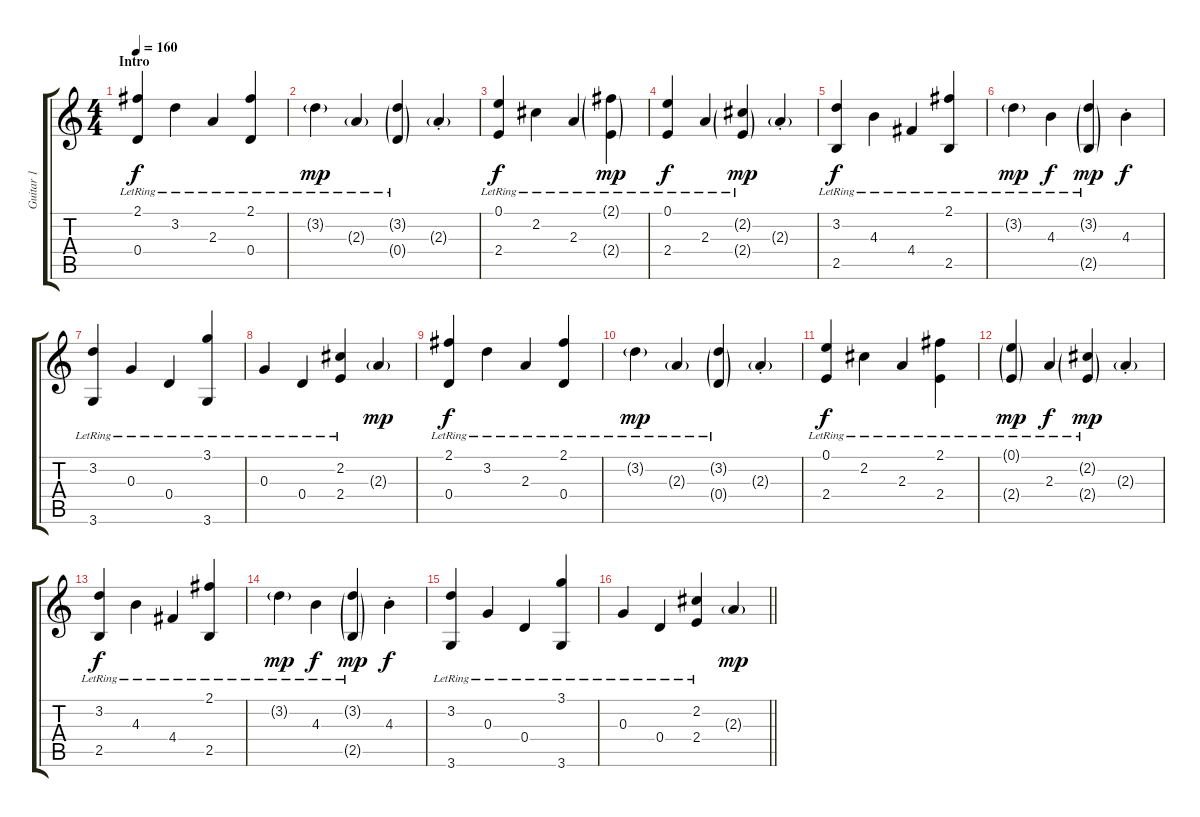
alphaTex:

\track ("Guitar 1" "Guitar 1") {instrument acousticguitarsteel}
\staff {score tabs}
\tuning (E4 B3 G3 D3 A2 E2) {hide}
\ts (4 4)
\section ("" "Intro")
\tempo 160
\clef g2
\ks c
(2.1{lr} 0.4{lr}).4{dy f instrument acousticguitarsteel} 3.2{lr}.4 2.3{lr}.4 (2.1{lr} 0.4{lr}).4 |
3.2{g lr}.4{dy mp} 2.3{g lr}.4 (3.2{g lr} 0.4{g lr}).4 2.3{g st}.4 |
(0.1{lr} 2.4{lr}).4{dy f} 2.2{lr}.4 2.3{lr}.4 (2.1{g lr} 2.4{g lr}).4{dy mp} |
(0.1{lr} 2.4{lr}).4{dy f} 2.3{lr}.4 (2.2{g lr} 2.4{g lr}).4{dy mp} 2.3{g st}.4 |
(3.2{lr} 2.5{lr}).4{dy f} 4.3{lr}.4 4.4{lr}.4 (2.1 2.5{lr}).4 |
3.2{g lr}.4{dy mp} 4.3{lr}.4{dy f} (3.2{g lr} 2.5{g lr}).4{dy mp} 4.3{st}.4{dy f} |
(3.2{lr} 3.6{lr}).4 0.3{lr}.4 0.4{lr}.4 (3.1 3.6{lr}).4 |
0.3{lr}.4 0.4{lr}.4 (2.2{lr} 2.4{lr}).4 2.3{g}.4{dy mp} |
(2.1{lr} 0.4{lr}).4{dy f} 3.2{lr}.4 2.3{lr}.4 (2.1{lr} 0.4{lr}).4 |
3.2{g lr}.4{dy mp} 2.3{g lr}.4 (3.2{g lr} 0.4{g lr}).4 2.3{g st}.4 |
(0.1{lr} 2.4{lr}).4{dy f} 2.2{lr}.4 2.3{lr}.4 (2.1{lr} 2.4{lr}).4 |
(0.1{g lr} 2.4{g lr}).4{dy mp} 2.3{lr}.4{dy f} (2.2{g lr} 2.4{g lr}).4{dy mp} 2.3{g st}.4 |
(3.2{lr} 2.5{lr}).4{dy f} 4.3{lr}.4 4.4{lr}.4 (2.1 2.5{lr}).4 |
3.2{g lr}.4{dy mp} 4.3{lr}.4{dy f} (3.2{g lr} 2.5{g lr}).4{dy mp} 4.3{st}.4{dy f} |
(3.2{lr} 3.6{lr}).4 0.3{lr}.4 0.4{lr}.4 (3.1 3.6{lr}).4 |
\barLineRight lightlight
0.3{lr}.4 0.4{lr}.4 (2.2{lr} 2.4{lr}).4 2.3{g}.4{dy mp}
